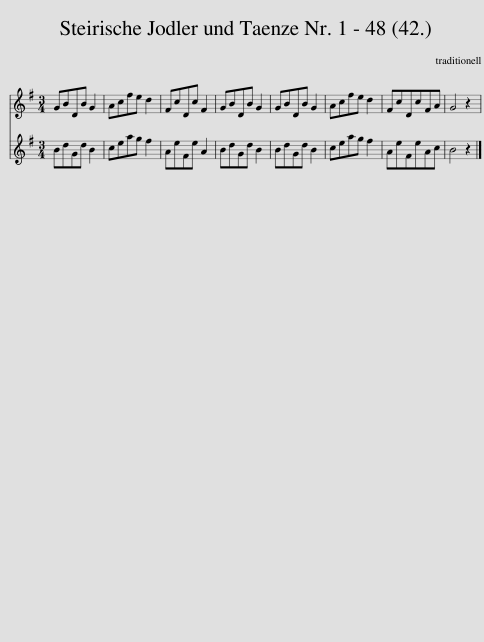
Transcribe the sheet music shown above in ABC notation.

X:1
%%score 1 2
L:1/8
M:3/4
I:linebreak $
K:G
V:1 treble
V:2 treble
V:1
 GBDB G2 | Acfe d2 | FcDc F2 | GBDB G2 | GBDB G2 | %5
 Acfe d2 | FcDcFA | G4 z2 | %8
V:2
 BdGd B2 | ceag f2 | AeFe A2 | BdGd B2 | BdGd B2 | %5
 ceag f2 | AeFeAc | B4 z2 | %8
